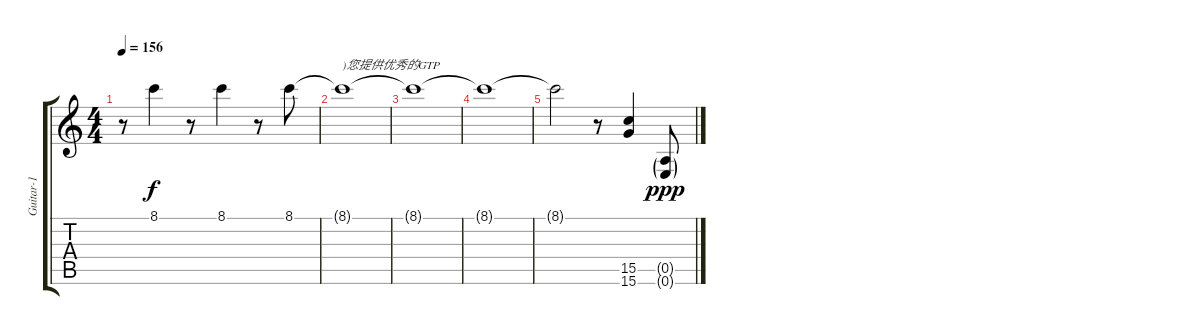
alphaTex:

\track ("Guitar-1" "Guitar-1") {instrument distortionguitar}
\staff {score tabs}
\tuning (E4 B3 G3 D3 A2 E2) {hide}
\ts (4 4)
\tempo 156
\clef g2
\ks c
r.8{dy f} 8.1.4 r.8 8.1.4 r.8 8.1.8 |
8.1{t}.1{txt ")您提供优秀的GTP"} |
8.1{t}.1 |
8.1{t}.1 |
8.1{t}.2 r.8 (15.5 15.6).4 (0.5{g} 0.6{g}).8{dy ppp}
